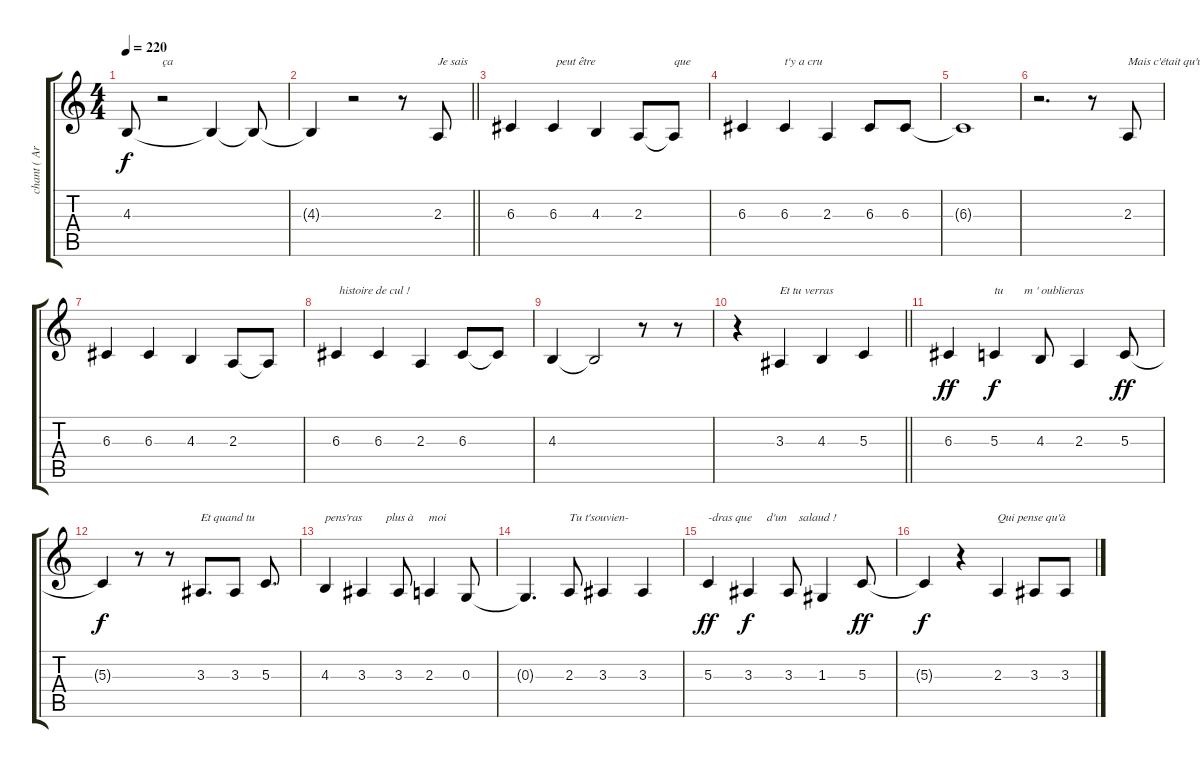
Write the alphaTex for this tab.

\track ("chant ( Arno ) " "chant ( Ar") {instrument clarinet}
\staff {score tabs}
\tuning (E4 B3 G3 D3 A2 E2) {hide}
\ts (4 4)
\tempo 220
\clef g2
\ks c
4.3.8{dy f} r.2{txt "ça"} 4.3{t}.4 4.3{t}.8 |
\barLineRight lightlight
4.3{t}.4 r.2 r.8 2.3.8{txt "Je sais"} |
6.3.4 6.3.4{txt " peut être"} 4.3.4 2.3.8 2.3{t}.8{txt "que"} |
6.3.4 6.3.4{txt "t'y a cru"} 2.3.4 6.3.8 6.3.8 |
6.3{t}.1 |
r.2{d} r.8 2.3.8{txt "Mais c'était qu'une"} |
6.3.4 6.3.4 4.3.4 2.3.8 2.3{t}.8 |
6.3.4{txt " histoire de cul !"} 6.3.4 2.3.4 6.3.8 6.3{t}.8 |
4.3.4 4.3{t}.2 r.8 r.8 |
\barLineRight lightlight
r.4 3.3.4{txt "Et tu verras"} 4.3.4 5.3.4 |
6.3.4{dy ff} 5.3.4{txt "tu       m ' oublieras" dy f} 4.3.8 2.3.4 5.3.8{dy ff} |
5.3{t}.4{dy f} r.8 r.8 3.3.8{d txt "Et quand tu "} 3.3.8 5.3.8{d} |
4.3.4{txt "pens'ras        plus à     moi"} 3.3.4 3.3.8 2.3.4 0.3.8 |
0.3{t}.4{d} 2.3.8{txt "Tu t'souvien-"} 3.3.4 3.3.4 |
5.3.4{txt "-dras que     d'un    salaud !" dy ff} 3.3.4{dy f} 3.3.8 1.3.4 5.3.8{dy ff} |
5.3{t}.4{dy f} r.4 2.3.4{txt "Qui pense qu'à"} 3.3.8 3.3.8
